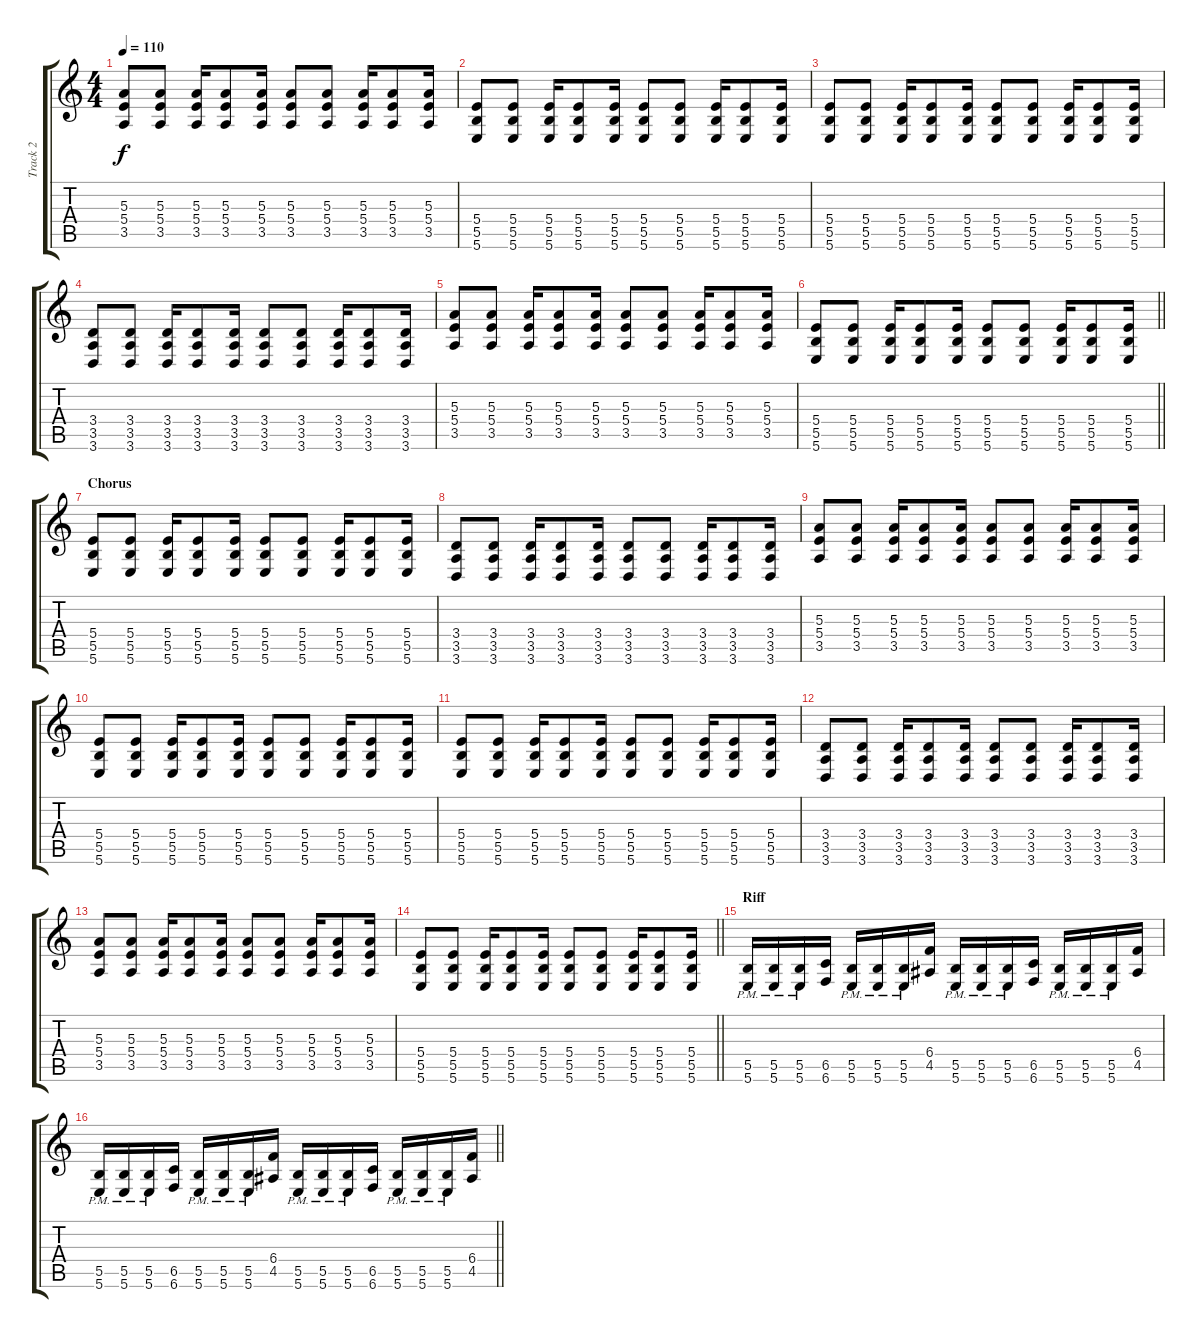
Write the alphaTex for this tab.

\track ("Track 2" "Track 2") {instrument distortionguitar}
\staff {score tabs}
\tuning (Db4 Ab3 E3 B2 Gb2 B1) {hide}
\ts (4 4)
\tempo 110
\clef g2
\ks c
(5.3 5.4 3.5).8{dy f} (5.3 5.4 3.5).8 (5.3 5.4 3.5).16 (5.3 5.4 3.5).8 (5.3 5.4 3.5).16 (5.3 5.4 3.5).8 (5.3 5.4 3.5).8 (5.3 5.4 3.5).16 (5.3 5.4 3.5).8 (5.3 5.4 3.5).16 |
(5.4 5.5 5.6).8 (5.4 5.5 5.6).8 (5.4 5.5 5.6).16 (5.4 5.5 5.6).8 (5.4 5.5 5.6).16 (5.4 5.5 5.6).8 (5.4 5.5 5.6).8 (5.4 5.5 5.6).16 (5.4 5.5 5.6).8 (5.4 5.5 5.6).16 |
(5.4 5.5 5.6).8 (5.4 5.5 5.6).8 (5.4 5.5 5.6).16 (5.4 5.5 5.6).8 (5.4 5.5 5.6).16 (5.4 5.5 5.6).8 (5.4 5.5 5.6).8 (5.4 5.5 5.6).16 (5.4 5.5 5.6).8 (5.4 5.5 5.6).16 |
(3.4 3.5 3.6).8 (3.4 3.5 3.6).8 (3.4 3.5 3.6).16 (3.4 3.5 3.6).8 (3.4 3.5 3.6).16 (3.4 3.5 3.6).8 (3.4 3.5 3.6).8 (3.4 3.5 3.6).16 (3.4 3.5 3.6).8 (3.4 3.5 3.6).16 |
(5.3 5.4 3.5).8 (5.3 5.4 3.5).8 (5.3 5.4 3.5).16 (5.3 5.4 3.5).8 (5.3 5.4 3.5).16 (5.3 5.4 3.5).8 (5.3 5.4 3.5).8 (5.3 5.4 3.5).16 (5.3 5.4 3.5).8 (5.3 5.4 3.5).16 |
\barLineRight lightlight
(5.4 5.5 5.6).8 (5.4 5.5 5.6).8 (5.4 5.5 5.6).16 (5.4 5.5 5.6).8 (5.4 5.5 5.6).16 (5.4 5.5 5.6).8 (5.4 5.5 5.6).8 (5.4 5.5 5.6).16 (5.4 5.5 5.6).8 (5.4 5.5 5.6).16 |
\section ("" "Chorus")
(5.4 5.5 5.6).8 (5.4 5.5 5.6).8 (5.4 5.5 5.6).16 (5.4 5.5 5.6).8 (5.4 5.5 5.6).16 (5.4 5.5 5.6).8 (5.4 5.5 5.6).8 (5.4 5.5 5.6).16 (5.4 5.5 5.6).8 (5.4 5.5 5.6).16 |
(3.4 3.5 3.6).8 (3.4 3.5 3.6).8 (3.4 3.5 3.6).16 (3.4 3.5 3.6).8 (3.4 3.5 3.6).16 (3.4 3.5 3.6).8 (3.4 3.5 3.6).8 (3.4 3.5 3.6).16 (3.4 3.5 3.6).8 (3.4 3.5 3.6).16 |
(5.3 5.4 3.5).8 (5.3 5.4 3.5).8 (5.3 5.4 3.5).16 (5.3 5.4 3.5).8 (5.3 5.4 3.5).16 (5.3 5.4 3.5).8 (5.3 5.4 3.5).8 (5.3 5.4 3.5).16 (5.3 5.4 3.5).8 (5.3 5.4 3.5).16 |
(5.4 5.5 5.6).8 (5.4 5.5 5.6).8 (5.4 5.5 5.6).16 (5.4 5.5 5.6).8 (5.4 5.5 5.6).16 (5.4 5.5 5.6).8 (5.4 5.5 5.6).8 (5.4 5.5 5.6).16 (5.4 5.5 5.6).8 (5.4 5.5 5.6).16 |
(5.4 5.5 5.6).8 (5.4 5.5 5.6).8 (5.4 5.5 5.6).16 (5.4 5.5 5.6).8 (5.4 5.5 5.6).16 (5.4 5.5 5.6).8 (5.4 5.5 5.6).8 (5.4 5.5 5.6).16 (5.4 5.5 5.6).8 (5.4 5.5 5.6).16 |
(3.4 3.5 3.6).8 (3.4 3.5 3.6).8 (3.4 3.5 3.6).16 (3.4 3.5 3.6).8 (3.4 3.5 3.6).16 (3.4 3.5 3.6).8 (3.4 3.5 3.6).8 (3.4 3.5 3.6).16 (3.4 3.5 3.6).8 (3.4 3.5 3.6).16 |
(5.3 5.4 3.5).8 (5.3 5.4 3.5).8 (5.3 5.4 3.5).16 (5.3 5.4 3.5).8 (5.3 5.4 3.5).16 (5.3 5.4 3.5).8 (5.3 5.4 3.5).8 (5.3 5.4 3.5).16 (5.3 5.4 3.5).8 (5.3 5.4 3.5).16 |
\barLineRight lightlight
(5.4 5.5 5.6).8 (5.4 5.5 5.6).8 (5.4 5.5 5.6).16 (5.4 5.5 5.6).8 (5.4 5.5 5.6).16 (5.4 5.5 5.6).8 (5.4 5.5 5.6).8 (5.4 5.5 5.6).16 (5.4 5.5 5.6).8 (5.4 5.5 5.6).16 |
\section ("" "Riff")
(5.5{pm} 5.6{pm}).16 (5.5{pm} 5.6{pm}).16 (5.5{pm} 5.6{pm}).16 (6.5 6.6).16 (5.5{pm} 5.6{pm}).16 (5.5{pm} 5.6{pm}).16 (5.5{pm} 5.6{pm}).16 (6.4 4.5).16 (5.5{pm} 5.6{pm}).16 (5.5{pm} 5.6{pm}).16 (5.5{pm} 5.6{pm}).16 (6.5 6.6).16 (5.5{pm} 5.6{pm}).16 (5.5{pm} 5.6{pm}).16 (5.5{pm} 5.6{pm}).16 (6.4 4.5).16 |
\barLineRight lightlight
(5.5{pm} 5.6{pm}).16 (5.5{pm} 5.6{pm}).16 (5.5{pm} 5.6{pm}).16 (6.5 6.6).16 (5.5{pm} 5.6{pm}).16 (5.5{pm} 5.6{pm}).16 (5.5{pm} 5.6{pm}).16 (6.4 4.5).16 (5.5{pm} 5.6{pm}).16 (5.5{pm} 5.6{pm}).16 (5.5{pm} 5.6{pm}).16 (6.5 6.6).16 (5.5{pm} 5.6{pm}).16 (5.5{pm} 5.6{pm}).16 (5.5{pm} 5.6{pm}).16 (6.4 4.5).16
